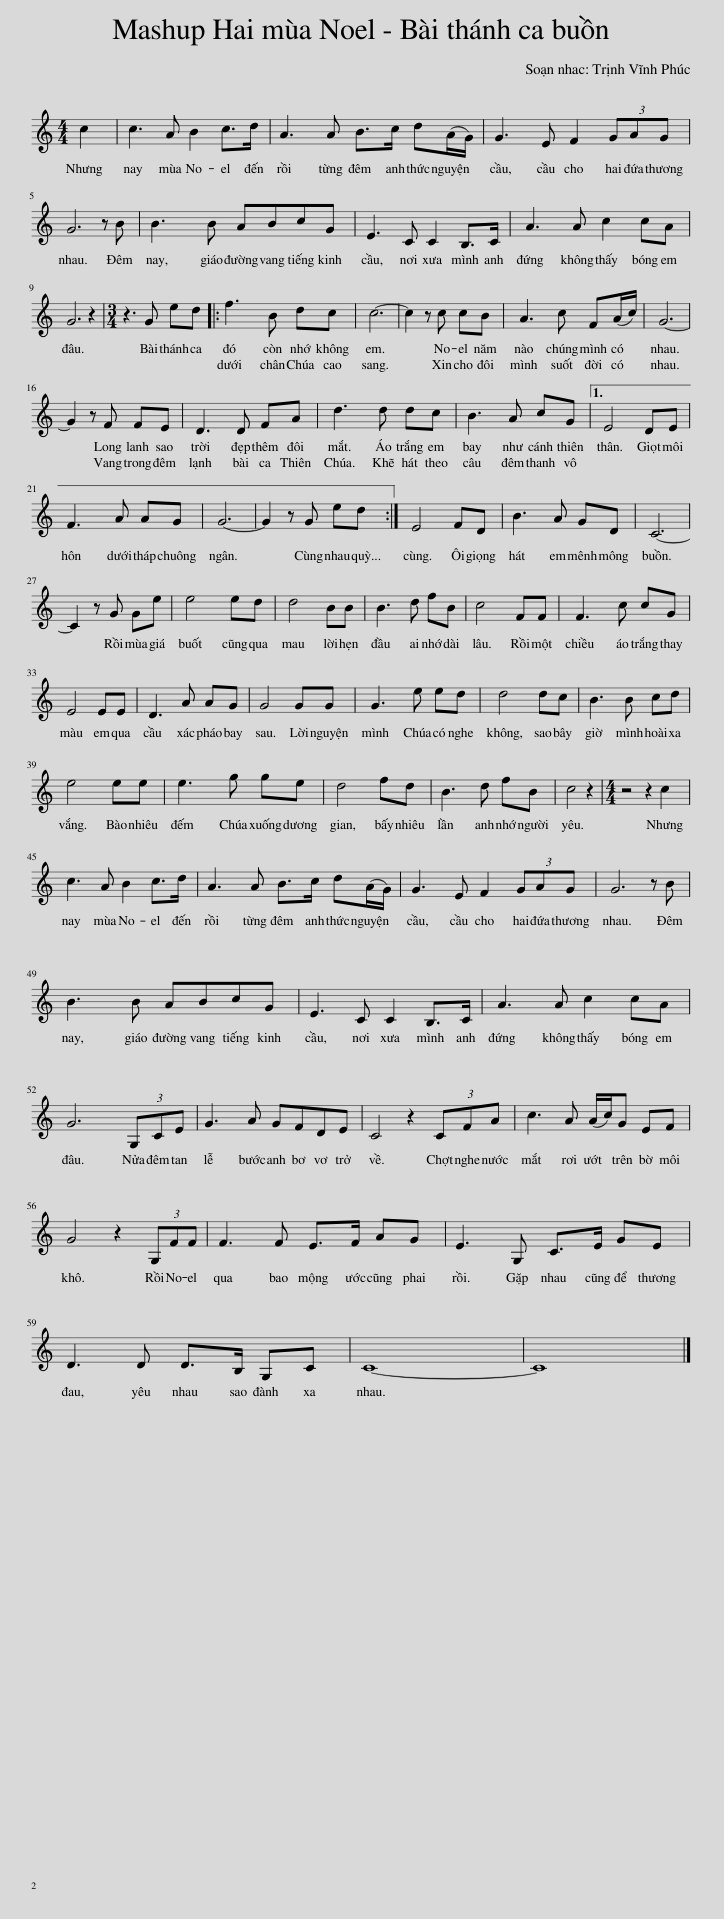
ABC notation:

X:1
L:1/8
M:4/4
I:linebreak $
K:C
V:1 treble
V:1
 c2 | c3 A B2 c>d | A3 A B>c d(A/G/) | G3 E F2 (3GAG |$ G6 z B | %5
 B3 B ABcG | E3 C C2 B,>C | A3 A c2 cA |$ G6 z2 |[M:3/4] z3 G ed |: %10
 f3 B dc | c6- | c2 z c cB | A3 c F(A/c/) | G6- |$ %15
 G2 z F FE | D3 D FA | d3 d dc | B3 A cG |1 E4 DE |$ %20
 F3 A AG | G6- | G2 z G ed :| E4 FD | B3 A GD | %25
 C6- |$ C2 z G Ge | e4 ed | d4 BB | B3 d fB | %30
 c4 FF | F3 c cG |$ E4 EE | D3 A AG | G4 GG | %35
 G3 e ed | d4 dc | B3 B cd |$ e4 ee | e3 g ge | %40
 d4 fd | B3 d fB | c4 z2 |[M:4/4] z4 z2 c2 |$ c3 A B2 c>d | %45
 A3 A B>c d(A/G/) | G3 E F2 (3GAG | G6 z B |$ B3 B ABcG | E3 C C2 B,>C | %50
 A3 A c2 cA |$ G6 (3G,CE | G3 A GFDE | C4 z2 (3CFA | c3 A (A/c/)G EF |$ %55
 G4 z2 (3G,FF | F3 F E>F AG | E3 G, C>E GE |$ D3 D D>B, G,C | C8- | %60
 C8 |] %61
